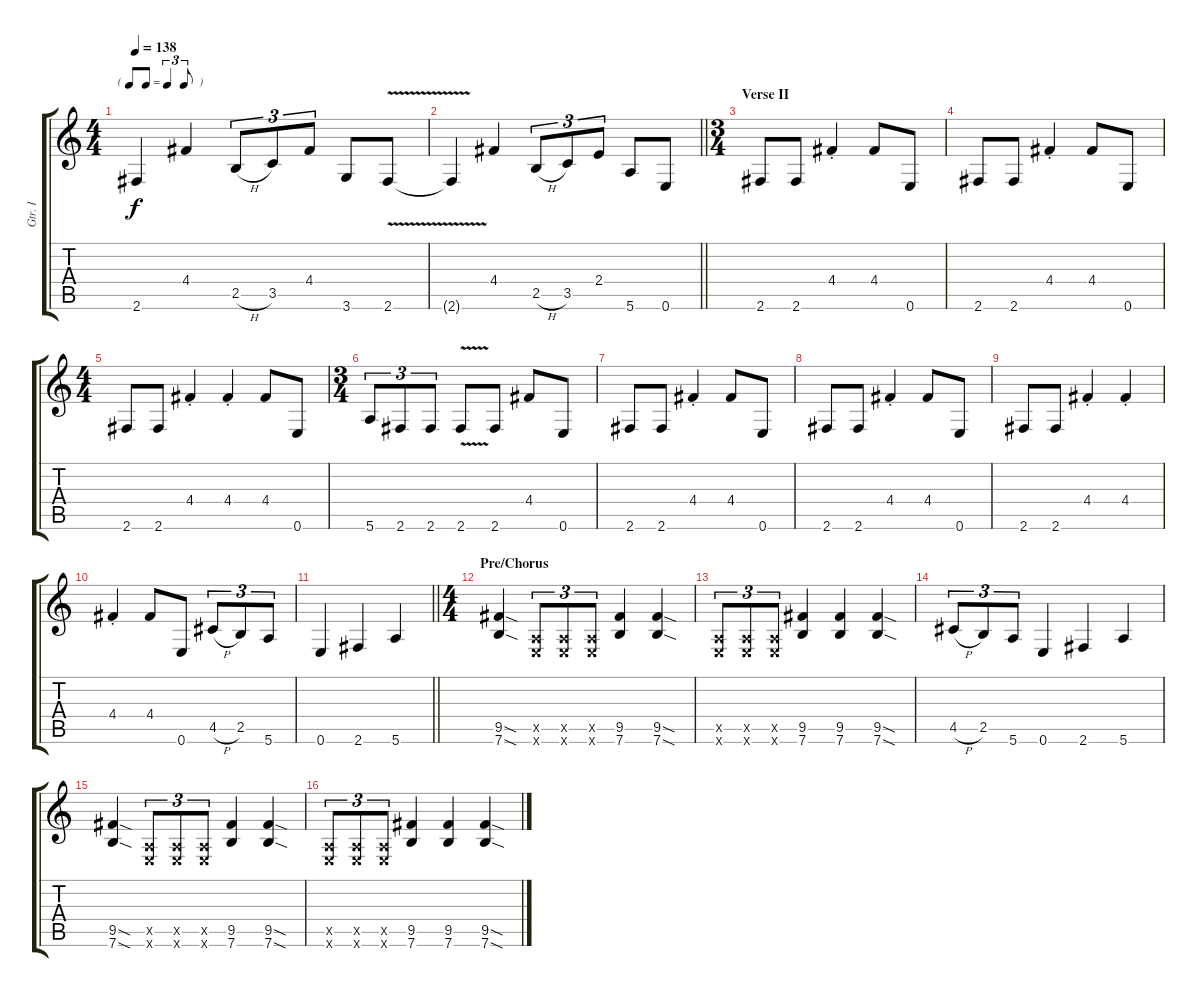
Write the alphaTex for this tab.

\track ("Gtr. I" "Gtr. I") {instrument distortionguitar}
\staff {score tabs}
\tuning (E4 B3 G3 D3 A2 E2) {hide}
\ts (4 4)
\tf triplet8th
\tempo 138
\clef g2
\ks c
2.6.4{dy f} 4.4.4 2.5{h}.8{tu (3 2)} 3.5.8{tu (3 2)} 4.4.8{tu (3 2)} 3.6.8 2.6{v}.8 |
\barLineRight lightlight
2.6{t}.4 4.4.4 2.5{h}.8{tu (3 2)} 3.5.8{tu (3 2)} 2.4.8{tu (3 2)} 5.6.8 0.6.8 |
\ts (3 4)
\section ("" "Verse II")
2.6.8 2.6.8 4.4{st}.4 4.4.8 0.6.8 |
2.6.8 2.6.8 4.4{st}.4 4.4.8 0.6.8 |
\ts (4 4)
2.6.8 2.6.8 4.4{st}.4 4.4{st}.4 4.4.8 0.6.8 |
\ts (3 4)
5.6.8{tu (3 2)} 2.6.8{tu (3 2)} 2.6.8{tu (3 2)} 2.6{v}.8 2.6.8 4.4.8 0.6.8 |
2.6.8 2.6.8 4.4{st}.4 4.4.8 0.6.8 |
2.6.8 2.6.8 4.4{st}.4 4.4.8 0.6.8 |
2.6.8 2.6.8 4.4{st}.4 4.4{st}.4 |
4.4{st}.4 4.4.8 0.6.8 4.5{h}.8{tu (3 2)} 2.5.8{tu (3 2)} 5.6.8{tu (3 2)} |
\barLineRight lightlight
0.6.4 2.6.4 5.6.4 |
\ts (4 4)
\section ("" "Pre/Chorus")
(9.5{sod} 7.6{sod}).4 (0.5{x} 0.6{x}).8{tu (3 2)} (0.5{x} 0.6{x}).8{tu (3 2)} (0.5{x} 0.6{x}).8{tu (3 2)} (9.5 7.6).4 (9.5{sod} 7.6{sod}).4 |
(0.5{x} 0.6{x}).8{tu (3 2)} (0.5{x} 0.6{x}).8{tu (3 2)} (0.5{x} 0.6{x}).8{tu (3 2)} (9.5 7.6).4 (9.5 7.6).4 (9.5{sod} 7.6{sod}).4 |
4.5{h}.8{tu (3 2)} 2.5.8{tu (3 2)} 5.6.8{tu (3 2)} 0.6.4 2.6.4 5.6.4 |
(9.5{sod} 7.6{sod}).4 (0.5{x} 0.6{x}).8{tu (3 2)} (0.5{x} 0.6{x}).8{tu (3 2)} (0.5{x} 0.6{x}).8{tu (3 2)} (9.5 7.6).4 (9.5{sod} 7.6{sod}).4 |
(0.5{x} 0.6{x}).8{tu (3 2)} (0.5{x} 0.6{x}).8{tu (3 2)} (0.5{x} 0.6{x}).8{tu (3 2)} (9.5 7.6).4 (9.5 7.6).4 (9.5{sod} 7.6{sod}).4
